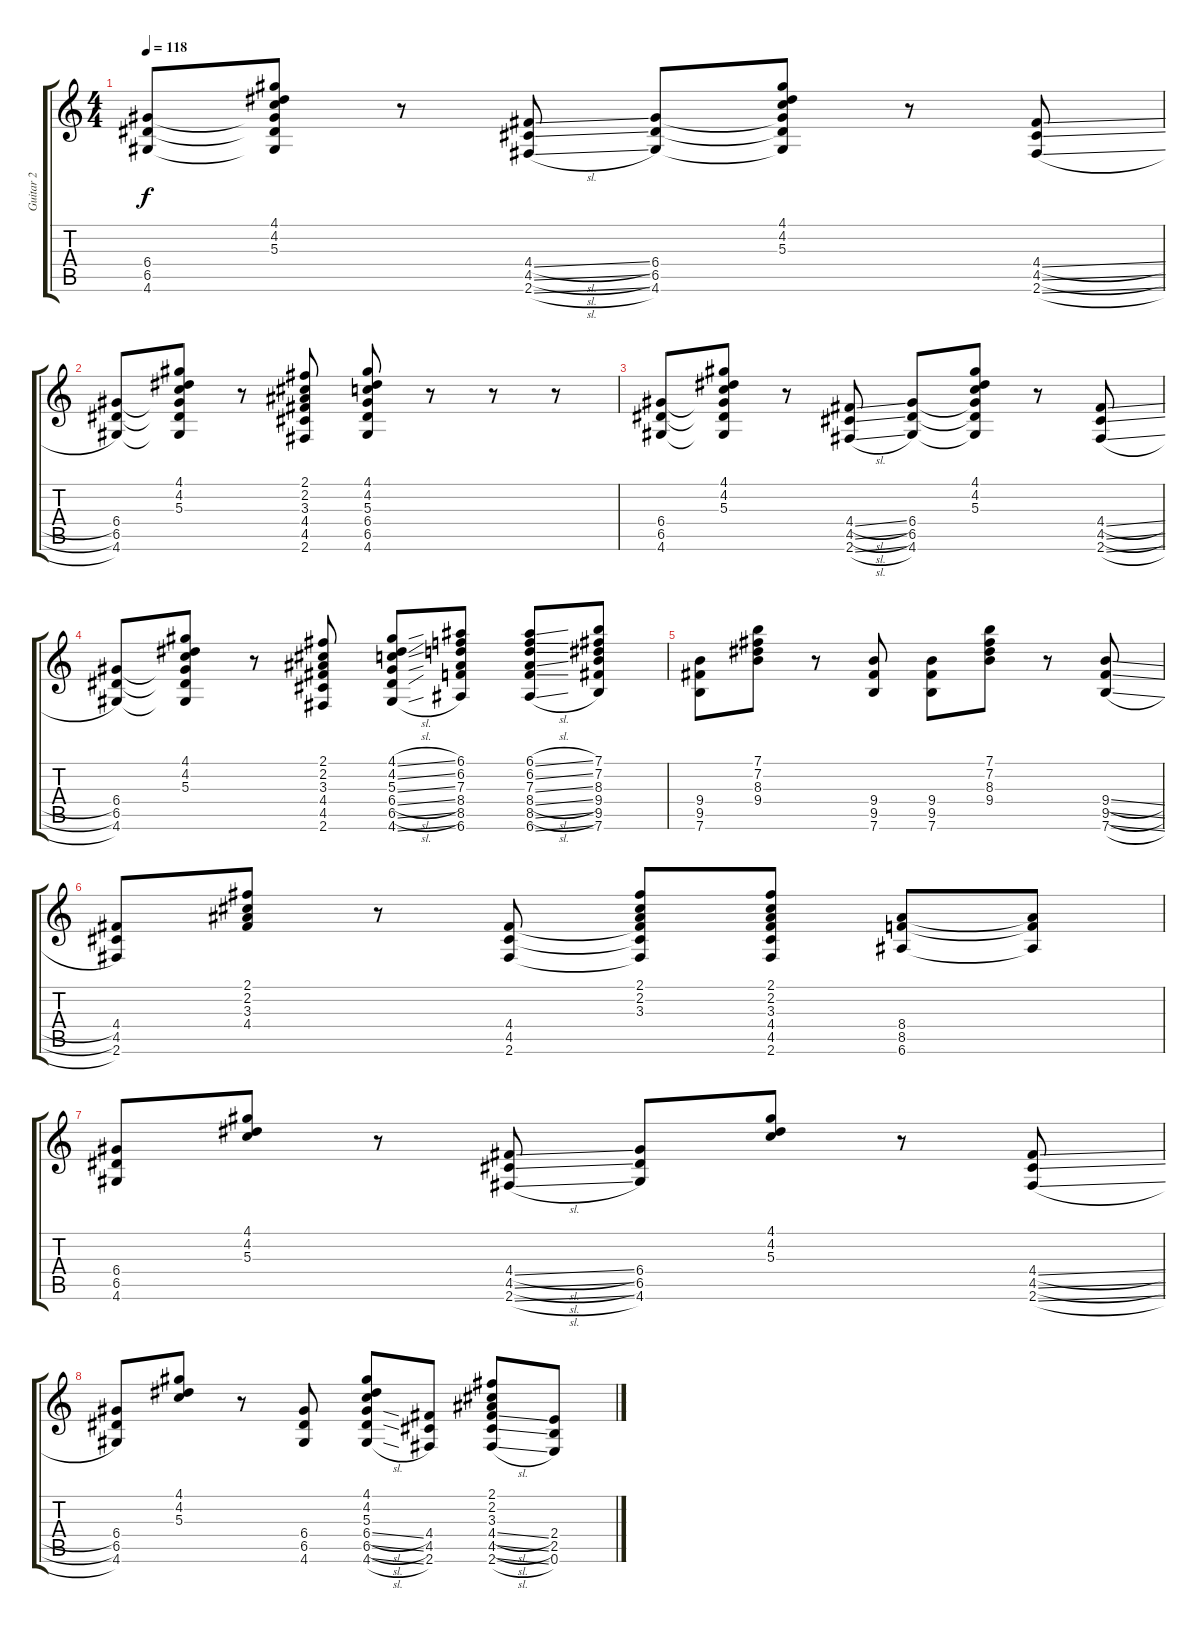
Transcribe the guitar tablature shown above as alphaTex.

\track ("Guitar 2" "Guitar 2") {instrument overdrivenguitar}
\staff {score tabs}
\tuning (E4 B3 G3 D3 A2 E2) {hide}
\ts (4 4)
\tempo 118
\clef g2
\ks c
(6.4 6.5 4.6).8{dy f} (4.1 4.2 5.3 6.4{t} 6.5{t} 4.6{t}).8 r.8 (4.4{sl} 4.5{sl} 2.6{sl}).8 (6.4 6.5 4.6).8 (4.1 4.2 5.3 6.4{t} 6.5{t} 4.6{t}).8 r.8 (4.4{sl} 4.5{sl} 2.6{sl}).8 |
(6.4 6.5 4.6).8 (4.1 4.2 5.3 6.4{t} 6.5{t} 4.6{t}).8 r.8 (2.1 2.2 3.3 4.4 4.5 2.6).8 (4.1 4.2 5.3 6.4 6.5 4.6).8 r.8 r.8 r.8 |
(6.4 6.5 4.6).8 (4.1 4.2 5.3 6.4{t} 6.5{t} 4.6{t}).8 r.8 (4.4{sl} 4.5{sl} 2.6{sl}).8 (6.4 6.5 4.6).8 (4.1 4.2 5.3 6.4{t} 6.5{t} 4.6{t}).8 r.8 (4.4{sl} 4.5{sl} 2.6{sl}).8 |
(6.4 6.5 4.6).8 (4.1 4.2 5.3 6.4{t} 6.5{t} 4.6{t}).8 r.8 (2.1 2.2 3.3 4.4 4.5 2.6).8 (4.1{sl} 4.2{sl} 5.3{sl} 6.4{sl} 6.5{sl} 4.6{sl}).8 (6.1 6.2 7.3 8.4 8.5 6.6).8 (6.1{sl} 6.2{sl} 7.3{sl} 8.4{sl} 8.5{sl} 6.6{sl}).8 (7.1 7.2 8.3 9.4 9.5 7.6).8 |
(9.4 9.5 7.6).8 (7.1 7.2 8.3 9.4).8 r.8 (9.4 9.5 7.6).8 (9.4 9.5 7.6).8 (7.1 7.2 8.3 9.4).8 r.8 (9.4{sl} 9.5{sl} 7.6{sl}).8 |
(4.4 4.5 2.6).8 (2.1 2.2 3.3 4.4).8 r.8 (4.4 4.5 2.6).8 (2.1 2.2 3.3 4.4{t} 4.5{t} 2.6{t}).8 (2.1 2.2 3.3 4.4 4.5 2.6).8 (8.4 8.5 6.6).8 (8.4{t} 8.5{t} 6.6{t}).8 |
(6.4 6.5 4.6).8 (4.1 4.2 5.3).8 r.8 (4.4{sl} 4.5{sl} 2.6{sl}).8 (6.4 6.5 4.6).8 (4.1 4.2 5.3).8 r.8 (4.4{sl} 4.5{sl} 2.6{sl}).8 |
(6.4 6.5 4.6).8 (4.1 4.2 5.3).8 r.8 (6.4 6.5 4.6).8 (4.1 4.2 5.3 6.4{sl} 6.5{sl} 4.6{sl}).8 (4.4 4.5 2.6).8 (2.1 2.2 3.3 4.4{sl} 4.5{sl} 2.6{sl}).8 (2.4 2.5 0.6).8
